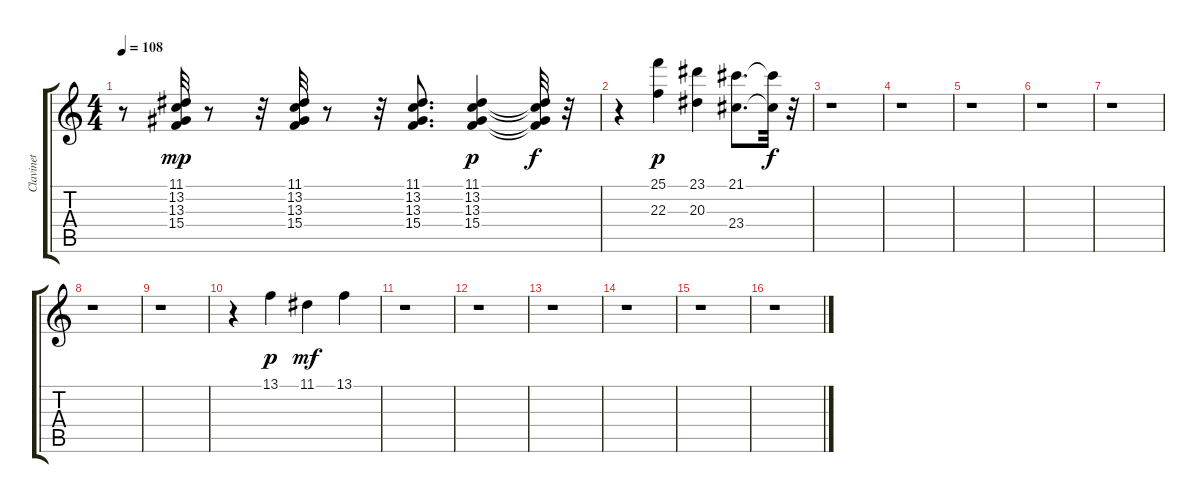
\track ("Clavinet" "Clavinet") {instrument clavinet}
\staff {score tabs}
\tuning (E4 B3 G3 D3 A2 E2) {hide}
\ts (4 4)
\tempo 108
\clef g2
\ks c
r.8{dy f} (11.1 13.2 13.3 15.4).32{dy mp} r.8 r.32 (11.1 13.2 13.3 15.4).32 r.8 r.32 (11.1 13.2 13.3 15.4).8{d} (11.1 13.2 13.3 15.4).4{dy p} (11.1{t} 13.2{t} 13.3{t} 15.4{t}).32{dy f} r.32 |
r.4 (25.1 22.3).4{dy p} (23.1 20.3).4 (21.1 23.4).8{d} (21.1{t} 23.4{t}).32{dy f} r.32 |
r.1 |
r.1 |
r.1 |
r.1 |
r.1 |
r.1 |
r.1 |
r.4 13.1.4{dy p} 11.1.4{dy mf} 13.1.4 |
r.1 |
r.1 |
r.1 |
r.1 |
r.1 |
r.1
